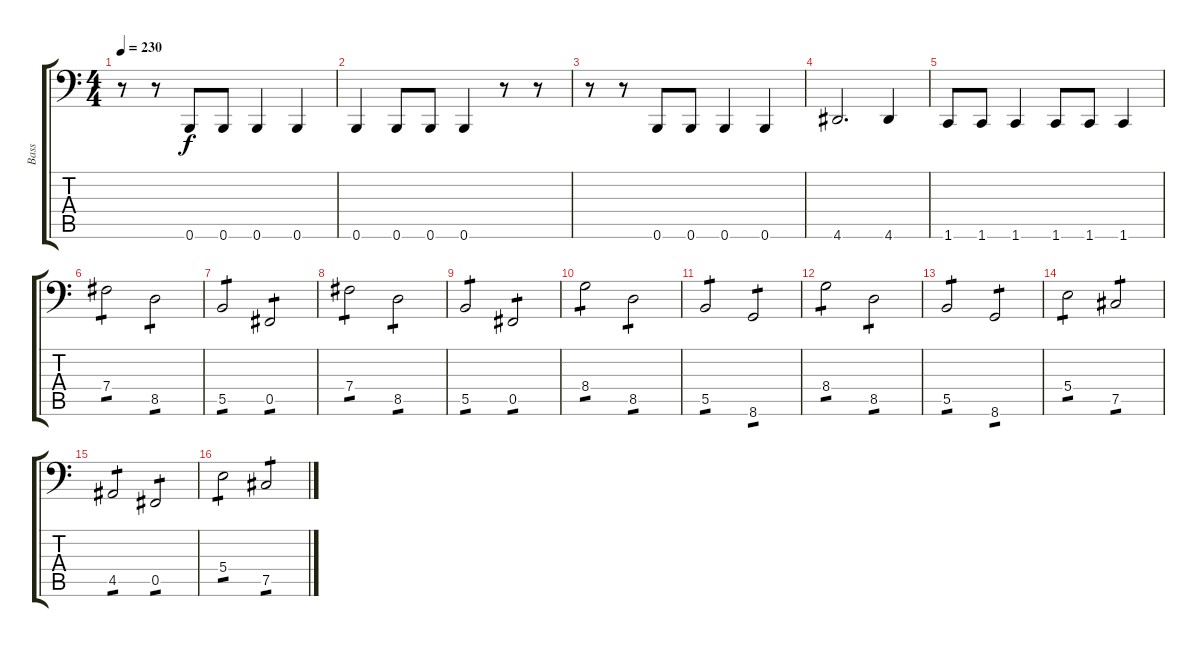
\track ("Bass" "Bass") {instrument electricbassfinger}
\staff {score tabs}
\tuning (Db3 Ab2 E2 B1 Gb1 B0) {hide}
\ts (4 4)
\tempo 230
\clef f4
\ks c
r.8{dy f} r.8 0.6.8 0.6.8 0.6.4 0.6.4 |
0.6.4 0.6.8 0.6.8 0.6.4 r.8 r.8 |
r.8 r.8 0.6.8 0.6.8 0.6.4 0.6.4 |
4.6.2{d} 4.6.4 |
1.6.8 1.6.8 1.6.4 1.6.8 1.6.8 1.6.4 |
7.4.2{tp 1} 8.5.2{tp 1} |
5.5.2{tp 1} 0.5.2{tp 1} |
7.4.2{tp 1} 8.5.2{tp 1} |
5.5.2{tp 1} 0.5.2{tp 1} |
8.4.2{tp 1} 8.5.2{tp 1} |
5.5.2{tp 1} 8.6.2{tp 1} |
8.4.2{tp 1} 8.5.2{tp 1} |
5.5.2{tp 1} 8.6.2{tp 1} |
5.4.2{tp 1} 7.5.2{tp 1} |
4.5.2{tp 1} 0.5.2{tp 1} |
5.4.2{tp 1} 7.5.2{tp 1}
